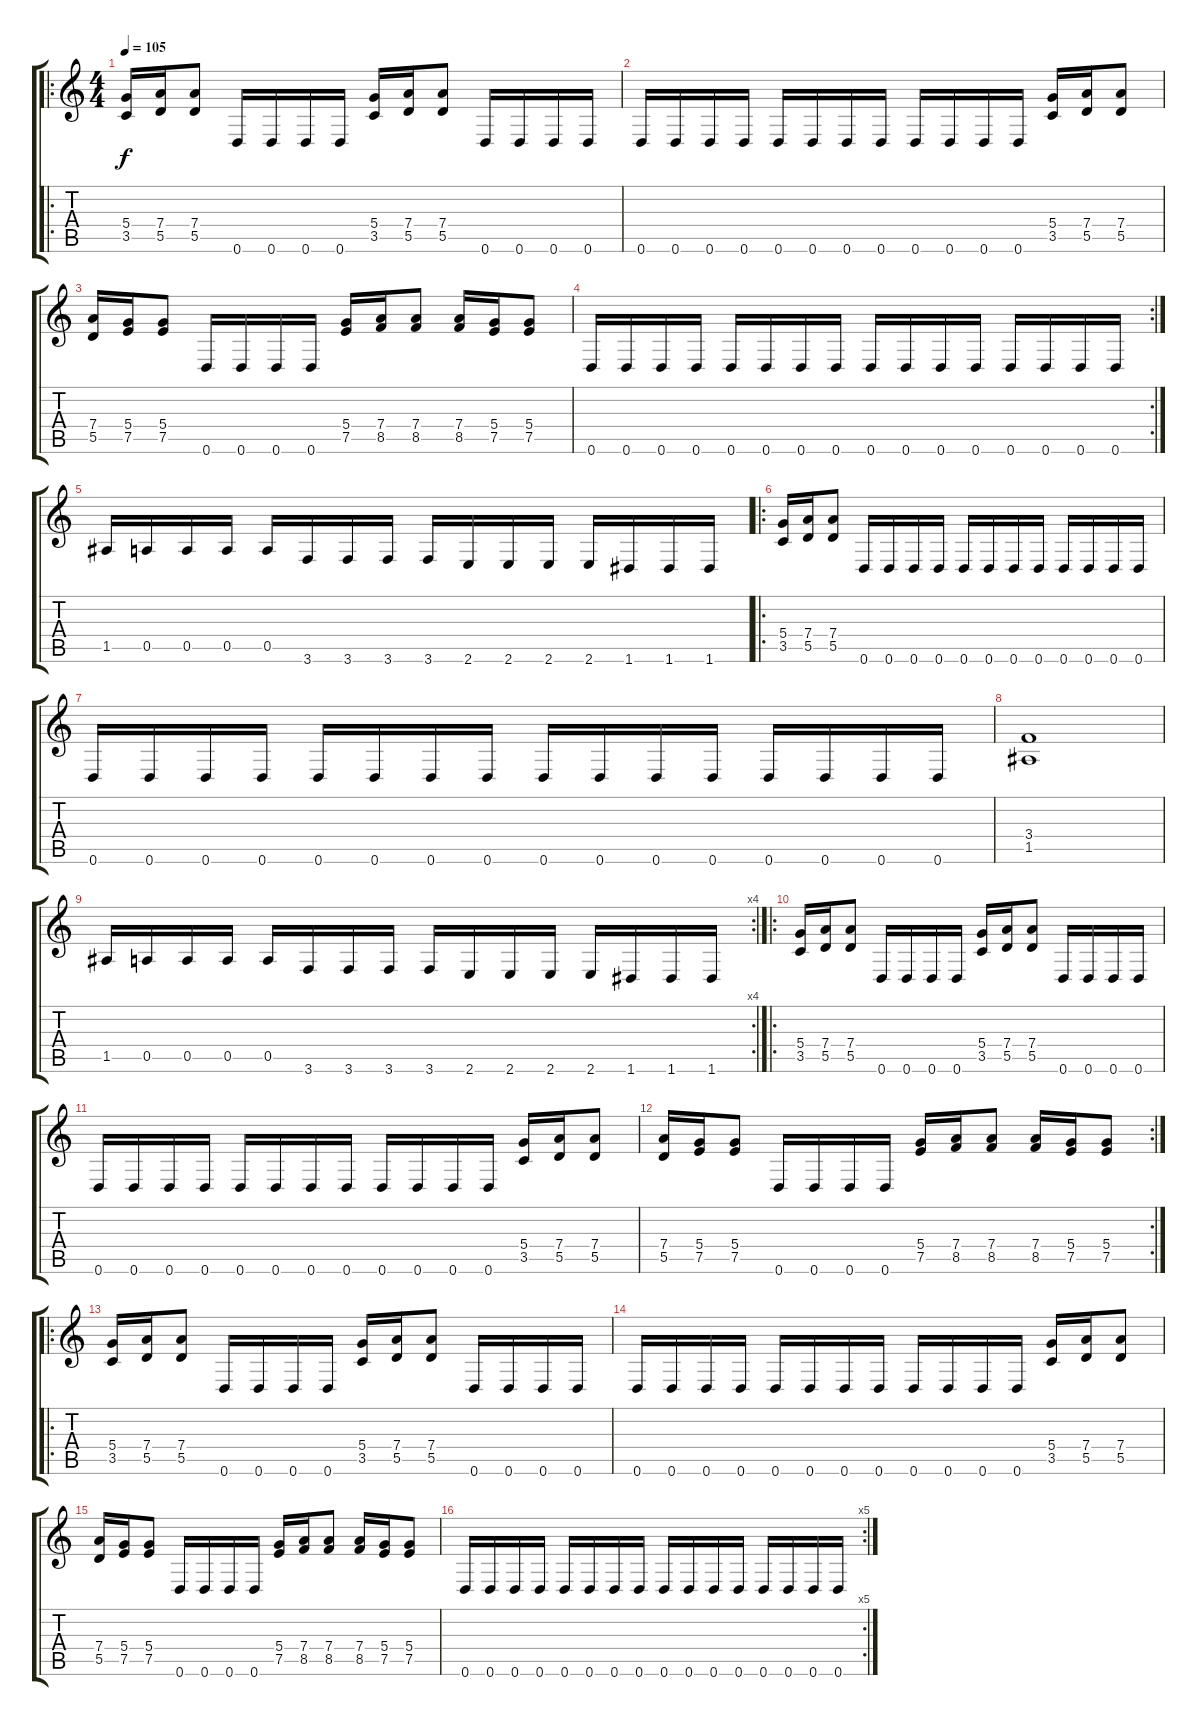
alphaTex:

\track "" {instrument distortionguitar}
\staff {score tabs}
\tuning (E4 B3 G3 D3 A2 D2) {hide}
\ro
\ts (4 4)
\tempo 105
\clef g2
\ks c
(5.4 3.5).16{dy f} (7.4 5.5).16 (7.4 5.5).8 0.6.16 0.6.16 0.6.16 0.6.16 (5.4 3.5).16 (7.4 5.5).16 (7.4 5.5).8 0.6.16 0.6.16 0.6.16 0.6.16 |
0.6.16 0.6.16 0.6.16 0.6.16 0.6.16 0.6.16 0.6.16 0.6.16 0.6.16 0.6.16 0.6.16 0.6.16 (5.4 3.5).16 (7.4 5.5).16 (7.4 5.5).8 |
(7.4 5.5).16 (5.4 7.5).16 (5.4 7.5).8 0.6.16 0.6.16 0.6.16 0.6.16 (5.4 7.5).16 (7.4 8.5).16 (7.4 8.5).8 (7.4 8.5).16 (5.4 7.5).16 (5.4 7.5).8 |
\rc 2
0.6.16 0.6.16 0.6.16 0.6.16 0.6.16 0.6.16 0.6.16 0.6.16 0.6.16 0.6.16 0.6.16 0.6.16 0.6.16 0.6.16 0.6.16 0.6.16 |
1.5.16 0.5.16 0.5.16 0.5.16 0.5.16 3.6.16 3.6.16 3.6.16 3.6.16 2.6.16 2.6.16 2.6.16 2.6.16 1.6.16 1.6.16 1.6.16 |
\ro
(5.4 3.5).16 (7.4 5.5).16 (7.4 5.5).8 0.6.16 0.6.16 0.6.16 0.6.16 0.6.16 0.6.16 0.6.16 0.6.16 0.6.16 0.6.16 0.6.16 0.6.16 |
0.6.16 0.6.16 0.6.16 0.6.16 0.6.16 0.6.16 0.6.16 0.6.16 0.6.16 0.6.16 0.6.16 0.6.16 0.6.16 0.6.16 0.6.16 0.6.16 |
(3.4 1.5).1 |
\rc 4
1.5.16 0.5.16 0.5.16 0.5.16 0.5.16 3.6.16 3.6.16 3.6.16 3.6.16 2.6.16 2.6.16 2.6.16 2.6.16 1.6.16 1.6.16 1.6.16 |
\ro
(5.4 3.5).16 (7.4 5.5).16 (7.4 5.5).8 0.6.16 0.6.16 0.6.16 0.6.16 (5.4 3.5).16 (7.4 5.5).16 (7.4 5.5).8 0.6.16 0.6.16 0.6.16 0.6.16 |
0.6.16 0.6.16 0.6.16 0.6.16 0.6.16 0.6.16 0.6.16 0.6.16 0.6.16 0.6.16 0.6.16 0.6.16 (5.4 3.5).16 (7.4 5.5).16 (7.4 5.5).8 |
\rc 2
(7.4 5.5).16 (5.4 7.5).16 (5.4 7.5).8 0.6.16 0.6.16 0.6.16 0.6.16 (5.4 7.5).16 (7.4 8.5).16 (7.4 8.5).8 (7.4 8.5).16 (5.4 7.5).16 (5.4 7.5).8 |
\ro
(5.4 3.5).16 (7.4 5.5).16 (7.4 5.5).8 0.6.16 0.6.16 0.6.16 0.6.16 (5.4 3.5).16 (7.4 5.5).16 (7.4 5.5).8 0.6.16 0.6.16 0.6.16 0.6.16 |
0.6.16 0.6.16 0.6.16 0.6.16 0.6.16 0.6.16 0.6.16 0.6.16 0.6.16 0.6.16 0.6.16 0.6.16 (5.4 3.5).16 (7.4 5.5).16 (7.4 5.5).8 |
(7.4 5.5).16 (5.4 7.5).16 (5.4 7.5).8 0.6.16 0.6.16 0.6.16 0.6.16 (5.4 7.5).16 (7.4 8.5).16 (7.4 8.5).8 (7.4 8.5).16 (5.4 7.5).16 (5.4 7.5).8 |
\rc 5
0.6.16 0.6.16 0.6.16 0.6.16 0.6.16 0.6.16 0.6.16 0.6.16 0.6.16 0.6.16 0.6.16 0.6.16 0.6.16 0.6.16 0.6.16 0.6.16
